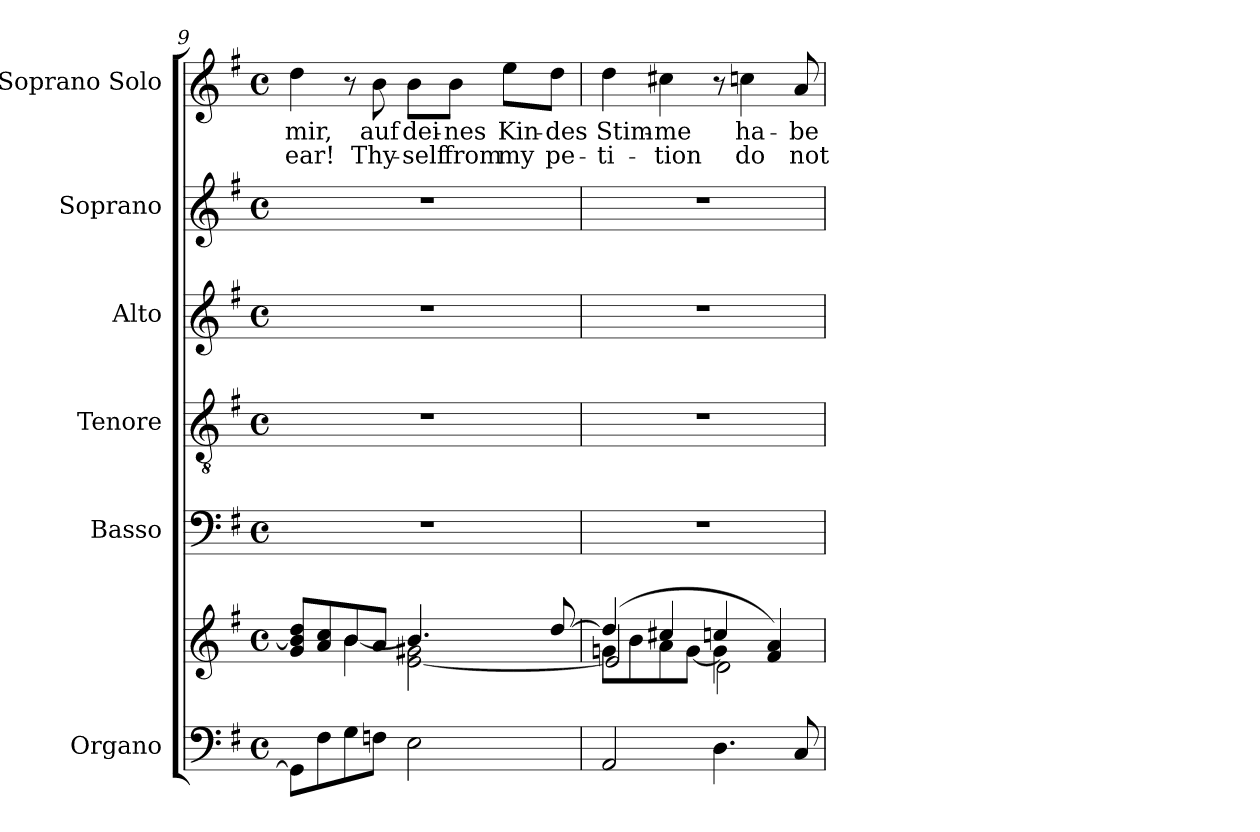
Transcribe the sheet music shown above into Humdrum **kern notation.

**kern	**kern	**kern	**kern	**kern	**kern	**kern	**text	**text
*part6	*part6	*part5	*part4	*part3	*part2	*part1	*part1	*part1
*staff7	*staff6	*staff5	*staff4	*staff3	*staff2	*staff1	*staff1	*staff1
*I"Organo	*	*I"Basso	*I"Tenore	*I"Alto	*I"Soprano	*I"Soprano Solo	*	*
*clefF4	*clefG2	*clefF4	*clefGv2	*clefG2	*clefG2	*clefG2	*	*
*k[f#]	*k[f#]	*k[f#]	*k[f#]	*k[f#]	*k[f#]	*k[f#]	*	*
*M4/4	*M4/4	*M4/4	*M4/4	*M4/4	*M4/4	*M4/4	*	*
*met(c)	*met(c)	*met(c)	*met(c)	*met(c)	*met(c)	*met(c)	*	*
=9	=9	=9	=9	=9	=9	=9	=9	=9
*	*^	*	*	*	*	*	*	*
8GG\L]	8g/ 8b/] 8dd/L	4ryy	1r	1r	1r	1r	4dd\	mir,	ear!
8F#\	8a/ 8cc/	.	.	.	.	.	.	.	.
8G\	8b/	[4b\	.	.	.	.	8r	.	.
8Fn\J	8a/J	.	.	.	.	.	8b\	auf	Thy-
2E\	4.b/]	[2e\ 2g#X\	.	.	.	.	8b\L	dei-	self
.	.	.	.	.	.	.	8b\J	-nes	from
.	.	.	.	.	.	.	8ee\L	Kin-	my
.	[8dd/	.	.	.	.	.	8dd\J	-des	pe-
=10	=10	=10	=10	=10	=10	=10	=10	=10	=10
*	*	*^	*	*	*	*	*	*	*
2AA/	(4dd/]	8gn\L	2e/]	1r	1r	1r	1r	4dd\	Stim-	ti-
.	.	8b\	.	.	.	.	.	.	.	.
.	4cc#X/	8a\	.	.	.	.	.	4cc#X\	-me	tion
.	.	[8g\J	.	.	.	.	.	.	.	.
4.D\	4ccn/	4g\]	2d\	.	.	.	.	8r	.	.
.	.	.	.	.	.	.	.	4ccn\	ha-	do
.	4f#/ 4a/)	4ryy	.	.	.	.	.	.	.	.
8C/	.	.	.	.	.	.	.	8a/	-be	not
*	*v	*v	*v	*	*	*	*	*	*	*
=	=	=	=	=	=	=	=	=
*-	*-	*-	*-	*-	*-	*-	*-	*-
